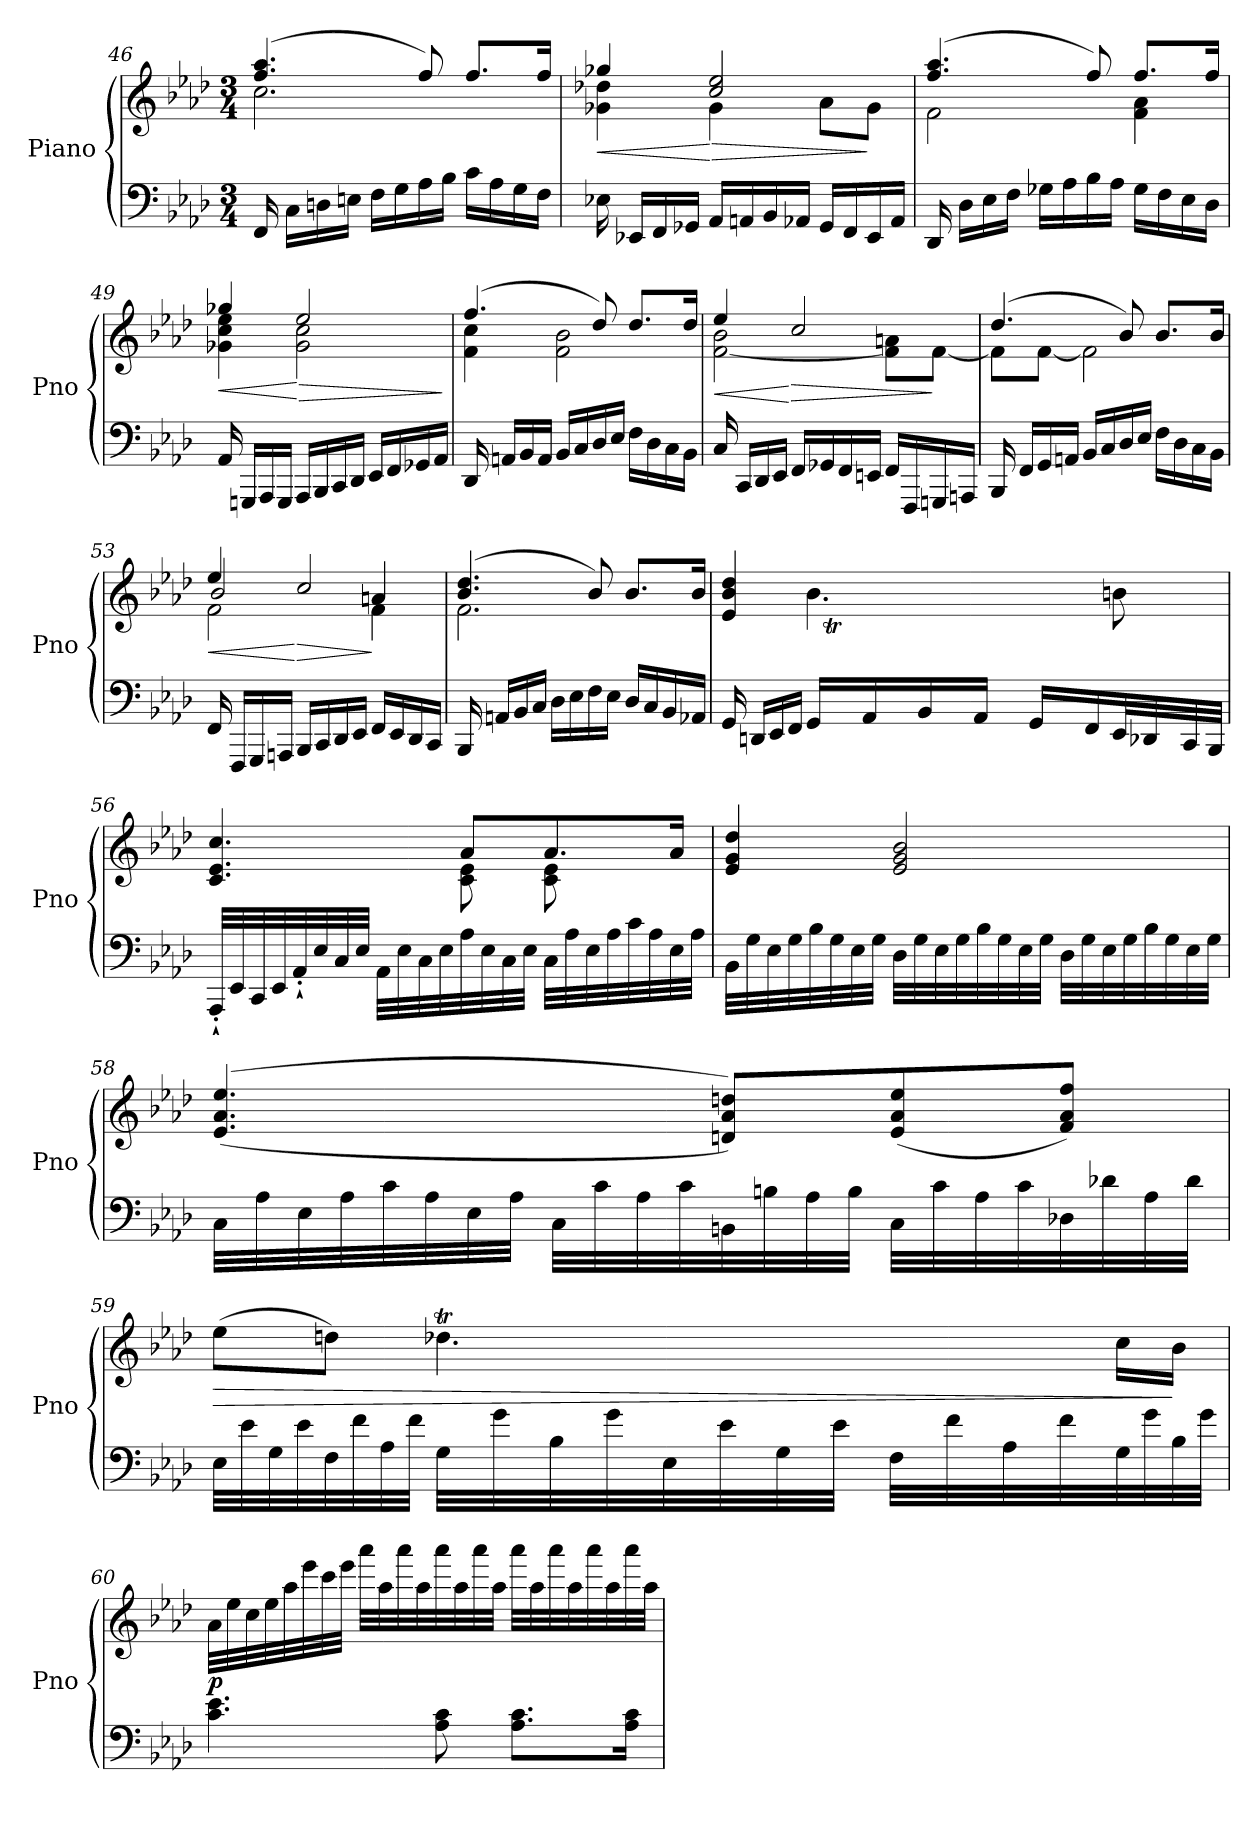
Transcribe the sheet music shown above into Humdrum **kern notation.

**kern	**kern	**dynam
*part1	*part1	*part1
*staff2	*staff1	*staff1/2
*I"Piano	*	*
*I'Pno	*	*
!!LO:PB:g=z
*clefF4	*clefG2	*
*k[b-e-a-d-]	*k[b-e-a-d-]	*
*M3/4	*M3/4	*
=46	=46	=46
*	*^	*
16FF/	(4.ff/ 4.aa-/	2.cc\	.
16C\LL	.	.	.
16Dn\	.	.	.
16En\JJ	.	.	.
16F\LL	.	.	.
16G\	.	.	.
16A-\	8ff/)	.	.
16B-\JJ	.	.	.
16c\LL	8.ff/L	.	.
16A-\	.	.	.
16G\	.	.	.
16F\JJ	16ff/Jk	.	.
=47	=47	=47	=47
!	!	!	!LO:HP:b
16E-X\	4gg-X/	4g-X\ 4dd-X\	<
16EE-X/LL	.	.	.
16FF/	.	.	.
16GG-X/JJ	.	.	.
!	!	!	!LO:HP:n=1:b
16AA-/LL	2cc/ 2ee-/	4g-\	[ >
16AAn/	.	.	.
16BB-/	.	.	.
16AA-X/JJ	.	.	.
16GG-/LL	.	8a-\L	.
16FF/	.	.	.
16EE-/	.	8g-\J	]
16AA-/JJ	.	.	.
=48	=48	=48	=48
16DD-/	(4.ff/ 4.aa-/	2f\	.
16D-\LL	.	.	.
16E-\	.	.	.
16F\JJ	.	.	.
16G-X\LL	.	.	.
16A-\	.	.	.
16B-\	8ff/)	.	.
16A-\JJ	.	.	.
16G-\LL	8.ff/L	4f\ 4a-\	.
16F\	.	.	.
16E-\	.	.	.
16D-\JJ	16ff/Jk	.	.
!!LO:LB:g=z	!!
=49	=49	=49	=49
!	!	!	!LO:HP:b
16AA-/	4gg-X/	4g-X\ 4cc\ 4ee-\	<
16GGGn/LL	.	.	.
16AAA-/	.	.	.
16GGG/JJ	.	.	.
!	!	!	!LO:HP:n=1:b
16AAA-/LL	2ee-/	2g-\ 2cc\	[ >
16BBB-/	.	.	.
16CC/	.	.	.
16DD-/JJ	.	.	.
16EE-/LL	.	.	.
16FF/	.	.	.
16GG-X/	.	.	.
16AA-/JJ	.	.	.
*	*v	*v	*
.	.	]
=50	=50	=50
*	*^	*
16DD-/	(4.ff/	4f\ 4cc\	.
16AAn/LL	.	.	.
16BB-/	.	.	.
16AA/JJ	.	.	.
16BB-/LL	.	2f\ 2b-\	.
16C/	.	.	.
16D-/	8dd-/)	.	.
16E-/JJ	.	.	.
16F\LL	8.dd-/L	.	.
16D-\	.	.	.
16C\	.	.	.
16BB-\JJ	16dd-/Jk	.	.
=51	=51	=51	=51
!	!	!	!LO:HP:b
16C/	4ee-/	[2f\ 2b-\	<
16CC/LL	.	.	.
16DD-/	.	.	.
16EE-/JJ	.	.	.
!	!	!	!LO:HP:n=1:b
16FF/LL	2cc/	.	[ >
16GG-X/	.	.	.
16FF/	.	.	.
16EEn/JJ	.	.	.
16FF/LL	.	8f\] 8an\L	.
16FFF/	.	.	.
16GGGn/	.	[8f\J	]
16AAAn/JJ	.	.	.
!!LO:LB:g=z	!!
=52	=52	=52	=52
16BBB-/	(4.dd-/	8f\L]	.
16FF/LL	.	.	.
16GG/	.	[8f\J	.
16AAn/JJ	.	.	.
16BB-/LL	.	2f\]	.
16C/	.	.	.
16D-/	8b-/)	.	.
16E-/JJ	.	.	.
16F\LL	8.b-/L	.	.
16D-\	.	.	.
16C\	.	.	.
16BB-\JJ	16b-/Jk	.	.
*	*v	*v	*
=53	=53	=53
!	!	!LO:HP:b
*	*^	*
*	*	*^	*
16FF/	4ee-/	2f\	2b-/	<
16FFF/LL	.	.	.	.
16GGG/	.	.	.	.
16AAAn/JJ	.	.	.	.
!	!	!	!	!LO:HP:n=1:b
16BBB-/LL	2cc/	.	.	[ >
16CC/	.	.	.	.
16DD-/	.	.	.	.
16EE-/JJ	.	.	.	.
16FF/LL	.	4f\	4an/	]
16EE-/	.	.	.	.
16DD-/	.	.	.	.
16CC/JJ	.	.	.	.
*	*	*v	*v	*
=54	=54	=54	=54
16BBB-/	(4.b-/ 4.dd-/	2.f\	.
16AAn/LL	.	.	.
16BB-/	.	.	.
16C/JJ	.	.	.
16D-\LL	.	.	.
16E-\	.	.	.
16F\	8b-/)	.	.
16E-\JJ	.	.	.
16D-/LL	8.b-/L	.	.
16C/	.	.	.
16BB-/	.	.	.
16AA-X/JJ	16b-/Jk	.	.
!!LO:LB:g=z
=55	=55	=55	=55
*	*	*Xtuplet	*
*	*	*^	*
16GG/	4e-/ 4b-/ 4dd-/	6.ryy	2.ryy	.
16DDn/LL	.	.	.	.
16EE-/	.	.	.	.
16FF/JJ	.	.	.	.
16GG/LL	4.b-\	48ryy	.	.
.	.	48cctyy	.	.
.	.	48b-yy	.	.
16AA-/	.	48ccyy	.	.
.	.	48b-yy	.	.
.	.	48ccyy	.	.
16BB-/	.	48b-yy	.	.
.	.	48ccyy	.	.
.	.	48b-yy	.	.
16AA-/JJ	.	48ccyy	.	.
.	.	48b-yy	.	.
.	.	48ccyy	.	.
16GG/LL	.	48b-yy	.	.
.	.	48ccyy	.	.
.	.	48b-yy	.	.
16FF/	.	24.ccyy	.	.
32EE-/L	8bn\	48ryy	.	.
.	.	48ccyy	.	.
32DD-X/	.	.	.	.
.	.	48byy	.	.
32CC/	.	48anTTTyy	.	.
.	.	24byy	.	.
32BBB-/JJJ	.	.	.	.
48ryy	48ryy	48ryy	48ryy	.
*	*	*v	*v	*
=56	=56	=56	=56
*^	*	*	*
4.ryy	32AAA-`'/LLL	4.c/ 4.e-/ 4.cc/	4.ryy	.
.	32EE-/	.	.	.
.	32CC/	.	.	.
.	32EE-/	.	.	.
.	32AA-`'/	.	.	.
.	32E-/	.	.	.
.	32C/	.	.	.
.	32E-/JJJ	.	.	.
.	32AA-\LLL	.	.	.
.	32E-\	.	.	.
.	32C\	.	.	.
.	32E-\	.	.	.
4ryy	32A-\	8a-/L	8c\ 8e-\	.
.	32E-\	.	.	.
.	32C\	.	.	.
.	32E-\JJJ	.	.	.
.	32C\LLL	8.a-/	8c\ 8e-\	.
.	32A-\	.	.	.
.	32E-\	.	.	.
.	32A-\	.	.	.
8ryy	32c\	.	8ryy	.
.	32A-\	.	.	.
.	32E-\	16a-/Jk	.	.
.	32A-\JJJ	.	.	.
*v	*v	*	*	*
*	*v	*v	*
!!LO:LB:g=z
=57	=57	=57
32BB-\LLL	4e-/ 4g/ 4dd-/	.
32G\	.	.
32E-\	.	.
32G\	.	.
32B-\	.	.
32G\	.	.
32E-\	.	.
32G\JJJ	.	.
32D-\LLL	2e-/ 2g/ 2b-/	.
32G\	.	.
32E-\	.	.
32G\	.	.
32B-\	.	.
32G\	.	.
32E-\	.	.
32G\JJJ	.	.
32D-\LLL	.	.
32G\	.	.
32E-\	.	.
32G\	.	.
32B-\	.	.
32G\	.	.
32E-\	.	.
32G\JJJ	.	.
=58	=58	=58
!	!	!LO:DY:b
32C\LLL	(>(4.e-/ 4.a-/ 4.ee-/	other-dynamics
32A-\	.	.
32E-\	.	.
32A-\	.	.
32c\	.	.
32A-\	.	.
32E-\	.	.
32A-\JJJ	.	.
32C\LLL	.	.
32c\	.	.
32A-\	.	.
32c\	.	.
32BBn\	8dn/ 8a-/ 8ddn/L))	.
32Bn\	.	.
32A-\	.	.
32B\JJJ	.	.
32C\LLL	(8e-/ 8a-/ 8ee-/	.
32c\	.	.
32A-\	.	.
32c\	.	.
32D-X\	8f/ 8a-/ 8ff/J)	.
32d-X\	.	.
32A-\	.	.
32d-\JJJ	.	.
!!LO:LB:g=z
=59	=59	=59
*^	*	*
!	!	!	!LO:HP:b
*	*	*^	*
4ryy	32E-\LLL	(>8ee-\L	4ryy	>
.	32e-\	.	.	.
.	32G\	.	.	.
.	32e-\	.	.	.
.	32F\	8ddn\J)	.	.
.	32f\	.	.	.
.	32A-\	.	.	.
.	32f\JJJ	.	.	.
64ryy	32G\LLL	4.dd-XT\	64ryy	.
4ryy	.	.	64ee-yy	.
.	32g\	.	64dd-yy	.
.	.	.	64ee-yy	.
.	32B-\	.	64dd-yy	.
.	.	.	64ee-yy	.
.	32g\	.	64dd-yy	.
.	.	.	64ee-yy	.
.	32E-\	.	64dd-yy	.
.	.	.	64ee-yy	.
.	32e-\	.	64dd-yy	.
.	.	.	64ee-yy	.
.	32G\	.	64dd-yy	.
.	.	.	64ee-yy	.
.	32e-\JJJ	.	64dd-yy	.
.	.	.	64ee-yy	.
.	32F\LLL	.	64dd-yy	.
16..ryy	.	.	64ee-yy	.
.	32f\	.	64dd-yy	.
.	.	.	64ee-yy	.
.	32A-\	.	64dd-yy	.
.	.	.	64ee-yy	.
.	32f\	.	64dd-TTTyy	.
.	.	.	64ee-yy	.
8ryy	32G\	16cc\LL	8ryy	.
.	32g\	.	.	.
.	32B-\	16b-\JJ	.	]
.	32g\JJJ	.	.	.
*	*	*v	*v	*
!!LO:PB:g=z
=60	=60	=60	=60
!	!	!	!LO:DY:b
*v	*v	*	*
4.c\ 4.e-\	32a-\LLL	p
.	32ee-\	.
.	32cc\	.
.	32ee-\	.
!	!	!LO:DY:b
.	32aa-\	other-dynamics
.	32eee-\	.
.	32ccc\	.
.	32eee-\JJJ	.
.	32aaa-\LLL	.
.	32aa-\	.
.	32aaa-\	.
.	32aa-\	.
8A-\ 8c\	32aaa-\	.
.	32aa-\	.
.	32aaa-\	.
.	32aa-\JJJ	.
8.A-\ 8.c\L	32aaa-\LLL	.
.	32aa-\	.
.	32aaa-\	.
.	32aa-\	.
.	32aaa-\	.
.	32aa-\	.
16A-\ 16c\Jk	32aaa-\	.
.	32aa-\JJJ	.
=	=	=
*-	*-	*-
